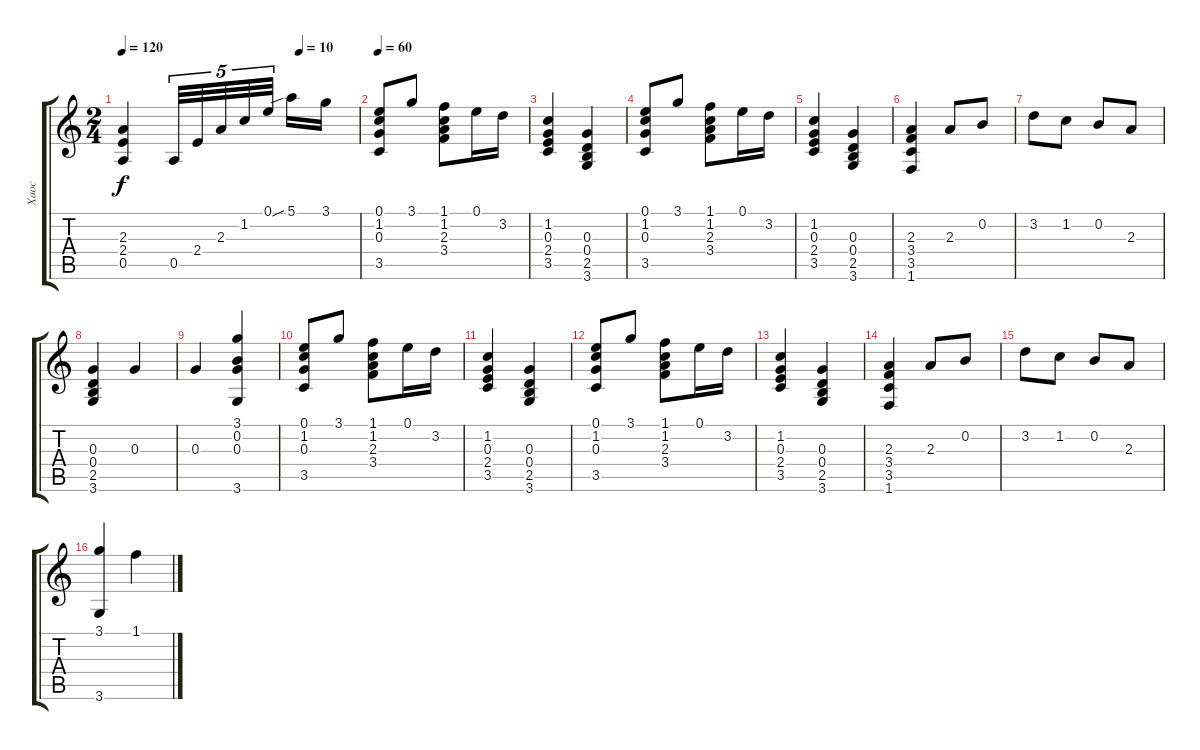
\track ("Хаос" "Хаос") {instrument acousticguitarsteel}
\staff {score tabs}
\tuning (E4 B3 G3 D3 A2 E2) {hide}
\ts (2 4)
\tempo 120
\tempo (10 0.75)
\clef g2
\ks c
(2.3 2.4 0.5).4{dy f} 0.5.32{tu (5 4)} 2.4.32{tu (5 4)} 2.3.32{tu (5 4)} 1.2.32{tu (5 4)} 0.1.32{tu (5 4) beam splitsecondary} 5.1{sib}.16 3.1.16 |
\tempo 60
(0.1 1.2 0.3 3.5).8 3.1.8 (1.1 1.2 2.3 3.4).8 0.1.16 3.2.16 |
(1.2 0.3 2.4 3.5).4 (0.3 0.4 2.5 3.6).4 |
(0.1 1.2 0.3 3.5).8 3.1.8 (1.1 1.2 2.3 3.4).8 0.1.16 3.2.16 |
(1.2 0.3 2.4 3.5).4 (0.3 0.4 2.5 3.6).4 |
(2.3 3.4 3.5 1.6).4 2.3.8 0.2.8 |
3.2.8 1.2.8 0.2.8 2.3.8 |
(0.3 0.4 2.5 3.6).4 0.3.4 |
0.3.4 (3.1 0.2 0.3 3.6).4 |
(0.1 1.2 0.3 3.5).8 3.1.8 (1.1 1.2 2.3 3.4).8 0.1.16 3.2.16 |
(1.2 0.3 2.4 3.5).4 (0.3 0.4 2.5 3.6).4 |
(0.1 1.2 0.3 3.5).8 3.1.8 (1.1 1.2 2.3 3.4).8 0.1.16 3.2.16 |
(1.2 0.3 2.4 3.5).4 (0.3 0.4 2.5 3.6).4 |
(2.3 3.4 3.5 1.6).4 2.3.8 0.2.8 |
3.2.8 1.2.8 0.2.8 2.3.8 |
(3.1 3.6).4 1.1.4
